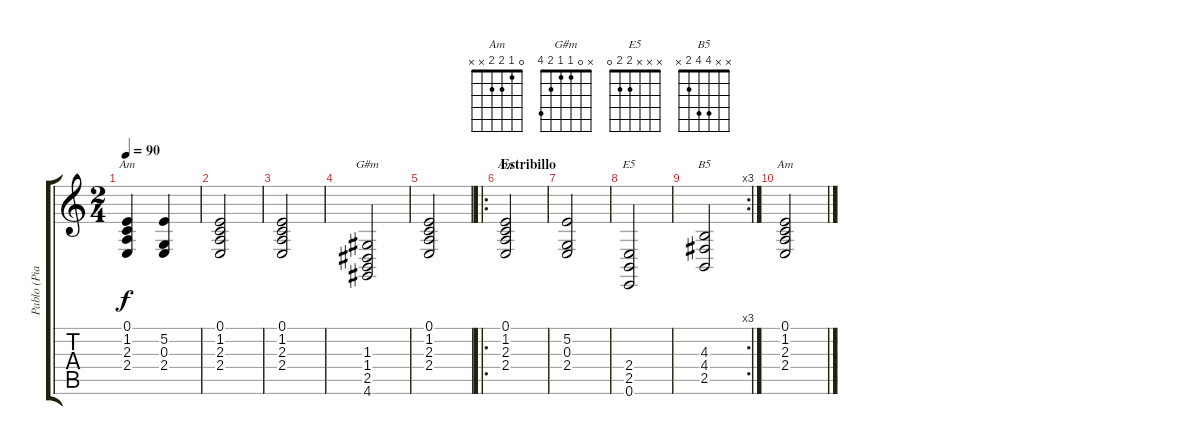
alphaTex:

\track ("Pablo (Piano)" "Pablo (Pia") {instrument brightacousticpiano}
\staff {score tabs}
\tuning (E4 B3 G3 D3 A2 E2) {hide}
\chord ("Am" 0 1 2 2 0 x)
\chord ("G#m" x 0 1 1 2 4)
\chord ("Am" 0 1 2 2 0 0)
\chord ("E5" x x x 2 2 0)
\chord ("B5" x x 4 4 2 x)
\chord ("Am" 0 1 2 2 x x)
\ts (2 4)
\tempo 90
\clef g2
\ks c
(0.1 1.2 2.3 2.4).4{ch "Am" dy f} (5.2 0.3 2.4).4 |
(0.1 1.2 2.3 2.4).2 |
(0.1 1.2 2.3 2.4).2 |
(1.3 1.4 2.5 4.6).2{ch "G#m"} |
(0.1 1.2 2.3 2.4).2 |
\ro
\section ("" "Estribillo")
(0.1 1.2 2.3 2.4).2{ch "Am"} |
(5.2 0.3 2.4).2 |
(2.4 2.5 0.6).2{ch "E5"} |
\rc 3
(4.3 4.4 2.5).2{ch "B5"} |
(0.1 1.2 2.3 2.4).2{ch "Am"}
